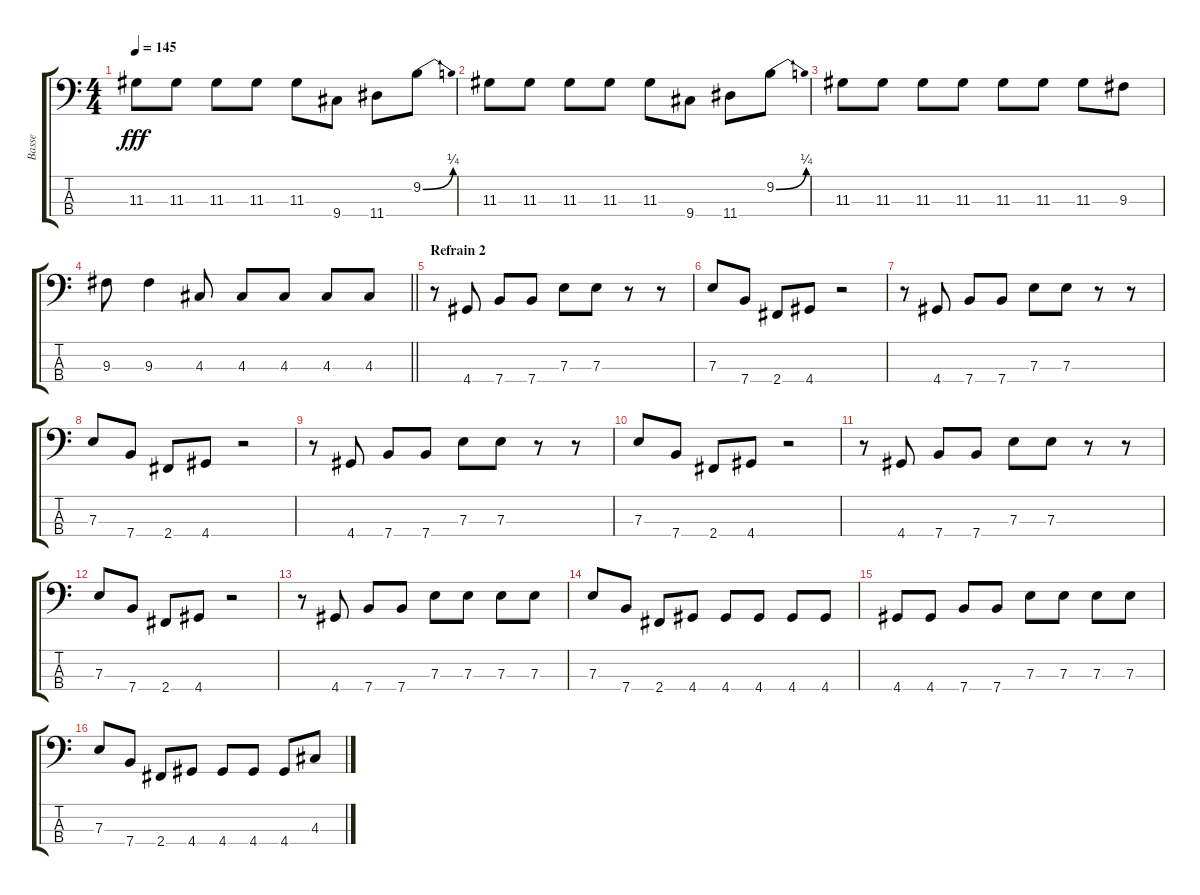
\track ("Basse" "Basse") {instrument electricbassfinger}
\staff {score tabs}
\tuning (G2 D2 A1 E1) {hide}
\ts (4 4)
\tempo 145
\clef f4
\ks c
11.3.8{dy fff} 11.3.8 11.3.8 11.3.8 11.3.8 9.4.8 11.4.8 9.2{be (bend 0 0 60 1)}.8 |
11.3.8 11.3.8 11.3.8 11.3.8 11.3.8 9.4.8 11.4.8 9.2{be (bend 0 0 60 1)}.8 |
11.3.8 11.3.8 11.3.8 11.3.8 11.3.8 11.3.8 11.3.8 9.3.8 |
\barLineRight lightlight
9.3.8 9.3.4 4.3.8 4.3.8 4.3.8 4.3.8 4.3.8 |
\section ("" "Refrain 2")
r.8 4.4.8 7.4.8 7.4.8 7.3.8 7.3.8 r.8 r.8 |
7.3.8 7.4.8 2.4.8 4.4.8 r.2 |
r.8 4.4.8 7.4.8 7.4.8 7.3.8 7.3.8 r.8 r.8 |
7.3.8 7.4.8 2.4.8 4.4.8 r.2 |
r.8 4.4.8 7.4.8 7.4.8 7.3.8 7.3.8 r.8 r.8 |
7.3.8 7.4.8 2.4.8 4.4.8 r.2 |
r.8 4.4.8 7.4.8 7.4.8 7.3.8 7.3.8 r.8 r.8 |
7.3.8 7.4.8 2.4.8 4.4.8 r.2 |
r.8 4.4.8 7.4.8 7.4.8 7.3.8 7.3.8 7.3.8 7.3.8 |
7.3.8 7.4.8 2.4.8 4.4.8 4.4.8 4.4.8 4.4.8 4.4.8 |
4.4.8 4.4.8 7.4.8 7.4.8 7.3.8 7.3.8 7.3.8 7.3.8 |
7.3.8 7.4.8 2.4.8 4.4.8 4.4.8 4.4.8 4.4.8 4.3.8
